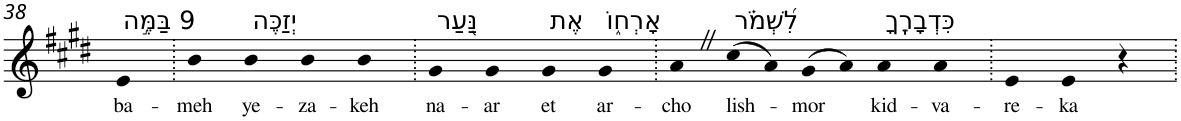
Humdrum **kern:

**kern	**text
*part1	*part1
*staff1	*staff1
*I"Piano	*
*I'Pno	*
!!LO:PB:g=z
*clefG2	*
*k[f#c#g#d#]	*
*E:	*
=38	=38
!LO:TX:a:t=9 בַּמֶּ֣ה	!
!	!LO:LY:b
4e	ba-
=39.	=39.
!	!LO:LY:b
4b	-meh
!LO:TX:a:t=יְזַכֶּה	!
!	!LO:LY:b
4b	ye-
!	!LO:LY:b
4b	-za-
!	!LO:LY:b
4b	-keh
=40.	=40.
!LO:TX:a:t=נַּ֭עַר	!
!	!LO:LY:b
4g#	na-
!	!LO:LY:b
4g#	-ar
!LO:TX:a:t=אֶת	!
!	!LO:LY:b
4g#	et
!LO:TX:a:t=אָרְח֑וֹ	!
!	!LO:LY:b
4g#	ar-
=41.	=41.
!	!LO:LY:b
4aZ	-cho
!LO:TX:a:t=לִ֝שְׁמֹ֗ר	!
!	!LO:LY:b
(>8cc#	lish-
8a)	.
!	!LO:LY:b
(>8g#	-mor
8a)	.
!LO:TX:a:t=כִּדְבָרֶֽךָ	!
!	!LO:LY:b
4a	kid-
!	!LO:LY:b
4a	-va-
=42.	=42.
!	!LO:LY:b
4e	-re-
!	!LO:LY:b
4e	-ka
4r	.
=.	=.
*-	*-
